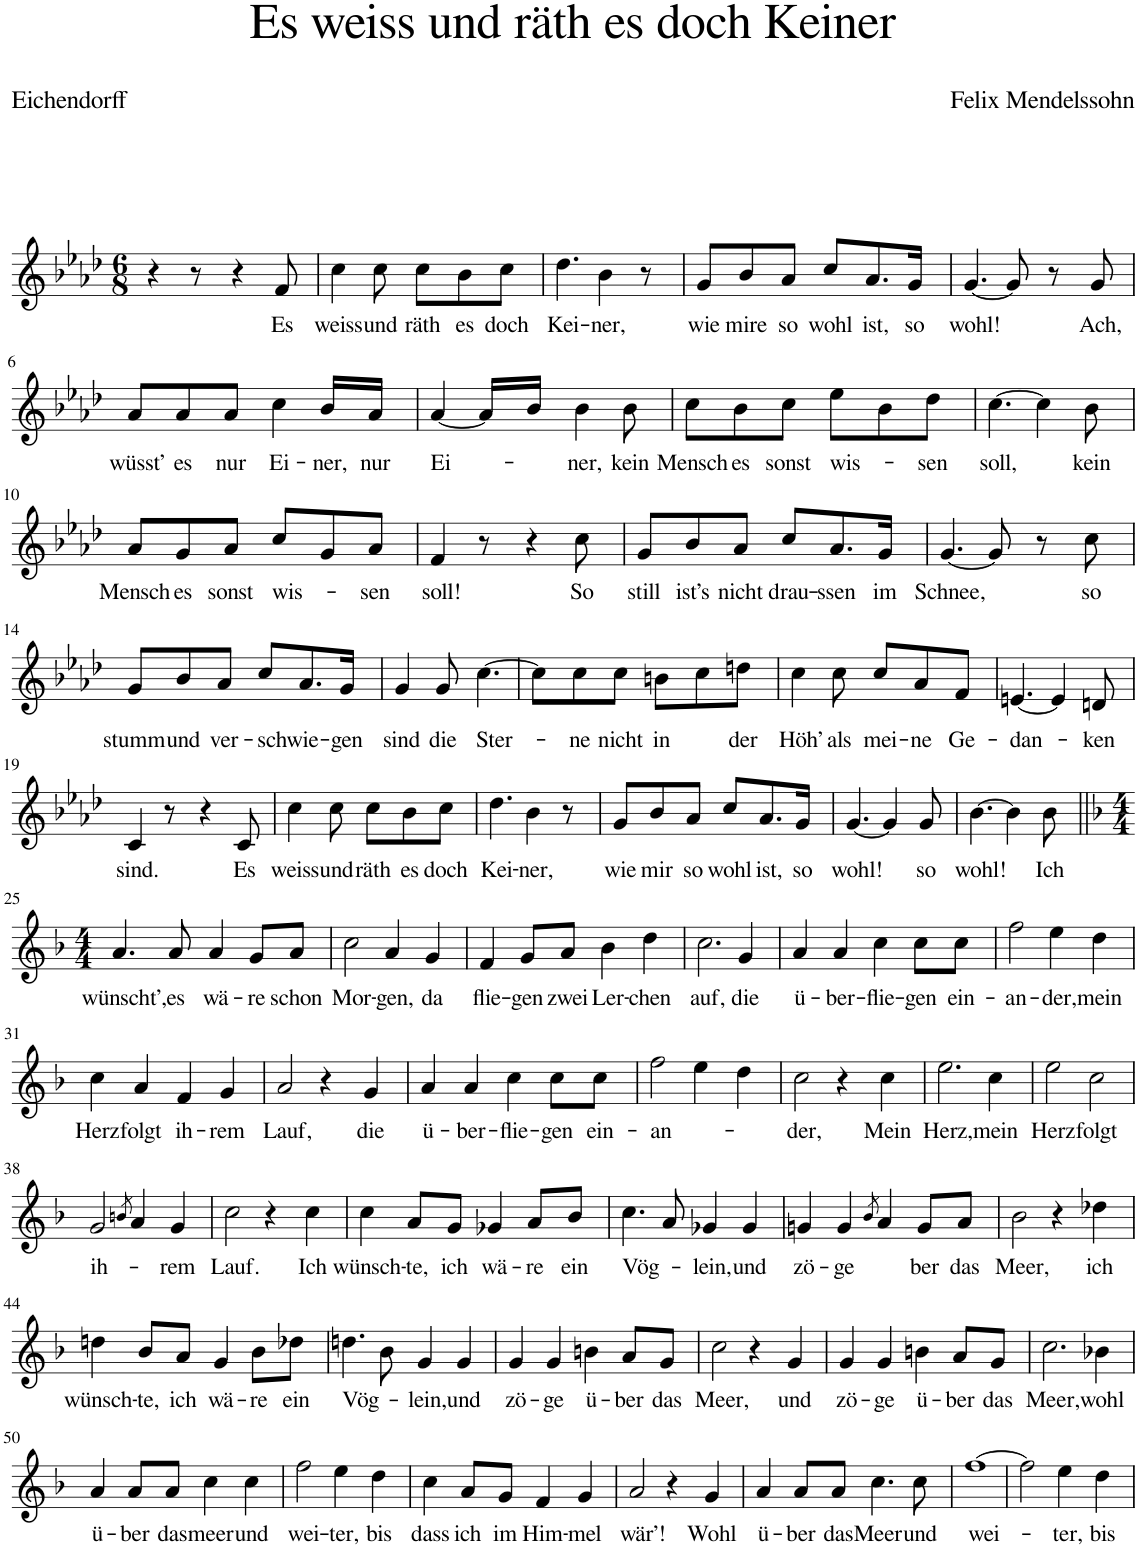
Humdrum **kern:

**kern	**text
*part1	*part1
*staff1	*staff1
*I"Piano	*
*I'Pno	*
*clefG2	*
*k[b-e-a-d-]	*
*M6/8	*
=1	=1
4r	.
8r	.
4r	.
!	!LO:LY:b
8f/	Es
=2	=2
!	!LO:LY:b
4cc\	weiss
!	!LO:LY:b
8cc\	und
!	!LO:LY:b
8cc\L	räth
!	!LO:LY:b
8b-\	es
!	!LO:LY:b
8cc\J	doch
=3	=3
!	!LO:LY:b
4.dd-\	Kei-
!	!LO:LY:b
4b-\	-ner,
8r	.
=4	=4
!	!LO:LY:b
8g/L	wie
!	!LO:LY:b
8b-/	mire
!	!LO:LY:b
8a-/J	so
!	!LO:LY:b
8cc/L	wohl
!	!LO:LY:b
8.a-/	ist,
!	!LO:LY:b
16g/Jk	so
=5	=5
!	!LO:LY:b
[4.g/	wohl!
8g/]	.
8r	.
!	!LO:LY:b
8g/	Ach,
!!LO:LB:g=z
=6	=6
!	!LO:LY:b
8a-/L	wüsst’
!	!LO:LY:b
8a-/	es
!	!LO:LY:b
8a-/J	nur
!	!LO:LY:b
4cc\	Ei-
!	!LO:LY:b
16b-/LL	-ner,
!	!LO:LY:b
16a-/JJ	nur
=7	=7
!	!LO:LY:b
[4a-/	Ei-
16a-/LL]	.
16b-/JJ	.
!	!LO:LY:b
4b-\	-ner,
!	!LO:LY:b
8b-\	kein
=8	=8
!	!LO:LY:b
8cc\L	Mensch
!	!LO:LY:b
8b-\	es
!	!LO:LY:b
8cc\J	sonst
!	!LO:LY:b
8ee-\L	wis-
8b-\	.
!	!LO:LY:b
8dd-\J	-sen
=9	=9
!	!LO:LY:b
[4.cc\	soll,
4cc\]	.
!	!LO:LY:b
8b-\	kein
!!LO:LB:g=z
=10	=10
!	!LO:LY:b
8a-/L	Mensch
!	!LO:LY:b
8g/	es
!	!LO:LY:b
8a-/J	sonst
!	!LO:LY:b
8cc/L	wis-
8g/	.
!	!LO:LY:b
8a-/J	-sen
=11	=11
!	!LO:LY:b
4f/	soll!
8r	.
4r	.
!	!LO:LY:b
8cc\	So
=12	=12
!	!LO:LY:b
8g/L	still
!	!LO:LY:b
8b-/	ist’s
!	!LO:LY:b
8a-/J	nicht
!	!LO:LY:b
8cc/L	drau-
!	!LO:LY:b
8.a-/	-ssen
!	!LO:LY:b
16g/Jk	im
=13	=13
!	!LO:LY:b
[4.g/	Schnee,
8g/]	.
8r	.
!	!LO:LY:b
8cc\	so
!!LO:LB:g=z
=14	=14
!	!LO:LY:b
8g/L	stumm
!	!LO:LY:b
8b-/	und
!	!LO:LY:b
8a-/J	ver-
!	!LO:LY:b
8cc/L	-schwie-
8.a-/	.
!	!LO:LY:b
16g/Jk	-gen
=15	=15
!	!LO:LY:b
4g/	sind
!	!LO:LY:b
8g/	die
!	!LO:LY:b
[4.cc\	Ster-
=16	=16
8cc\L]	.
!	!LO:LY:b
8cc\	-ne
!	!LO:LY:b
8cc\J	nicht
!	!LO:LY:b
8bn\L	in
8cc\	.
!	!LO:LY:b
8ddn\J	der
=17	=17
!	!LO:LY:b
4cc\	Höh’
!	!LO:LY:b
8cc\	als
!	!LO:LY:b
8cc/L	mei-
!	!LO:LY:b
8a-/	-ne
!	!LO:LY:b
8f/J	Ge-
=18	=18
!	!LO:LY:b
[4.en/	-dan-
4e/]	.
!	!LO:LY:b
8dn/	-ken
!!LO:LB:g=z
=19	=19
!	!LO:LY:b
4c/	sind.
8r	.
4r	.
!	!LO:LY:b
8c/	Es
=20	=20
!	!LO:LY:b
4cc\	weiss
!	!LO:LY:b
8cc\	und
!	!LO:LY:b
8cc\L	räth
!	!LO:LY:b
8b-\	es
!	!LO:LY:b
8cc\J	doch
=21	=21
!	!LO:LY:b
4.dd-\	Kei-
!	!LO:LY:b
4b-\	-ner,
8r	.
=22	=22
!	!LO:LY:b
8g/L	wie
!	!LO:LY:b
8b-/	mir
!	!LO:LY:b
8a-/J	so
!	!LO:LY:b
8cc/L	wohl
!	!LO:LY:b
8.a-/	ist,
!	!LO:LY:b
16g/Jk	so
=23	=23
!	!LO:LY:b
[4.g/	wohl!
4g/]	.
!	!LO:LY:b
8g/	so
=24	=24
!	!LO:LY:b
[4.b-\	wohl!
4b-\]	.
!	!LO:LY:b
8b-\	Ich
!!LO:LB:g=z
=25||	=25||
*k[b-]	*
*M4/4	*
!	!LO:LY:b
4.a/	wünscht’,
!	!LO:LY:b
8a/	es
!	!LO:LY:b
4a/	wä-
!	!LO:LY:b
8g/L	-re
!	!LO:LY:b
8a/J	schon
=26	=26
!	!LO:LY:b
2cc\	Mor-
!	!LO:LY:b
4a/	-gen,
!	!LO:LY:b
4g/	da
=27	=27
!	!LO:LY:b
4f/	flie-
!	!LO:LY:b
8g/L	-gen
!	!LO:LY:b
8a/J	zwei
!	!LO:LY:b
4b-\	Ler-
!	!LO:LY:b
4dd\	-chen
=28	=28
!	!LO:LY:b
2.cc\	auf,
!	!LO:LY:b
4g/	die
=29	=29
!	!LO:LY:b
4a/	ü-
!	!LO:LY:b
4a/	-ber-
!	!LO:LY:b
4cc\	-flie-
!	!LO:LY:b
8cc\L	-gen
!	!LO:LY:b
8cc\J	ein-
=30	=30
!	!LO:LY:b
2ff\	-an-
!	!LO:LY:b
4ee\	-der,
!	!LO:LY:b
4dd\	mein
!!LO:LB:g=z
=31	=31
!	!LO:LY:b
4cc\	Herz
!	!LO:LY:b
4a/	folgt
!	!LO:LY:b
4f/	ih-
!	!LO:LY:b
4g/	-rem
=32	=32
!	!LO:LY:b
2a/	Lauf,
4r	.
!	!LO:LY:b
4g/	die
=33	=33
!	!LO:LY:b
4a/	ü-
!	!LO:LY:b
4a/	-ber-
!	!LO:LY:b
4cc\	-flie-
!	!LO:LY:b
8cc\L	-gen
!	!LO:LY:b
8cc\J	ein-
=34	=34
!	!LO:LY:b
2ff\	-an-
4ee\	.
4dd\	.
=35	=35
!	!LO:LY:b
2cc\	-der,
4r	.
!	!LO:LY:b
4cc\	Mein
=36	=36
!	!LO:LY:b
2.ee\	Herz,
!	!LO:LY:b
4cc\	mein
=37	=37
!	!LO:LY:b
2ee\	Herz
!	!LO:LY:b
2cc\	folgt
!!LO:LB:g=z
=38	=38
!	!LO:LY:b
2g/	ih-
8qbn/	.
4a/	.
!	!LO:LY:b
4g/	-rem
=39	=39
!	!LO:LY:b
2cc\	Lauf.
4r	.
!	!LO:LY:b
4cc\	Ich
=40	=40
!	!LO:LY:b
4cc\	wünsch-
!	!LO:LY:b
8a/L	-te,
!	!LO:LY:b
8g/J	ich
!	!LO:LY:b
4g-X/	wä-
!	!LO:LY:b
8a/L	-re
!	!LO:LY:b
8b-/J	ein
=41	=41
!	!LO:LY:b
4.cc\	Vög-
8a/	.
!	!LO:LY:b
4g-X/	-lein,
!	!LO:LY:b
4g-/	und
=42	=42
!	!LO:LY:b
4gn/	zö-
!	!LO:LY:b
4g/	-ge
8qb-/	.
4a/	.
!	!LO:LY:b
8g/L	-ber
!	!LO:LY:b
8a/J	das
=43	=43
!	!LO:LY:b
2b-\	Meer,
4r	.
!	!LO:LY:b
4dd-X\	ich
!!LO:LB:g=z
=44	=44
!	!LO:LY:b
4ddn\	wünsch-
!	!LO:LY:b
8b-/L	-te,
!	!LO:LY:b
8a/J	ich
!	!LO:LY:b
4g/	wä-
!	!LO:LY:b
8b-\L	-re
!	!LO:LY:b
8dd-X\J	ein
=45	=45
!	!LO:LY:b
4.ddn\	Vög-
8b-\	.
!	!LO:LY:b
4g/	-lein,
!	!LO:LY:b
4g/	und
=46	=46
!	!LO:LY:b
4g/	zö-
!	!LO:LY:b
4g/	-ge
!	!LO:LY:b
4bn\	ü-
!	!LO:LY:b
8a/L	-ber
!	!LO:LY:b
8g/J	das
=47	=47
!	!LO:LY:b
2cc\	Meer,
4r	.
!	!LO:LY:b
4g/	und
=48	=48
!	!LO:LY:b
4g/	zö-
!	!LO:LY:b
4g/	-ge
!	!LO:LY:b
4bn\	ü-
!	!LO:LY:b
8a/L	-ber
!	!LO:LY:b
8g/J	das
=49	=49
!	!LO:LY:b
2.cc\	Meer,
!	!LO:LY:b
4b-X\	wohl
!!LO:LB:g=z
=50	=50
!	!LO:LY:b
4a/	ü-
!	!LO:LY:b
8a/L	-ber
!	!LO:LY:b
8a/J	das
!	!LO:LY:b
4cc\	meer
!	!LO:LY:b
4cc\	und
=51	=51
!	!LO:LY:b
2ff\	wei-
!	!LO:LY:b
4ee\	-ter,
!	!LO:LY:b
4dd\	bis
=52	=52
!	!LO:LY:b
4cc\	dass
!	!LO:LY:b
8a/L	ich
!	!LO:LY:b
8g/J	im
!	!LO:LY:b
4f/	Him-
!	!LO:LY:b
4g/	-mel
=53	=53
!	!LO:LY:b
2a/	wär’!
4r	.
!	!LO:LY:b
4g/	Wohl
=54	=54
!	!LO:LY:b
4a/	ü-
!	!LO:LY:b
8a/L	-ber
!	!LO:LY:b
8a/J	das
!	!LO:LY:b
4.cc\	Meer
!	!LO:LY:b
8cc\	und
=55	=55
!	!LO:LY:b
[1ff	wei-
=56	=56
2ff\]	.
!	!LO:LY:b
4ee\	-ter,
!	!LO:LY:b
4dd\	bis
=	=
*-	*-
